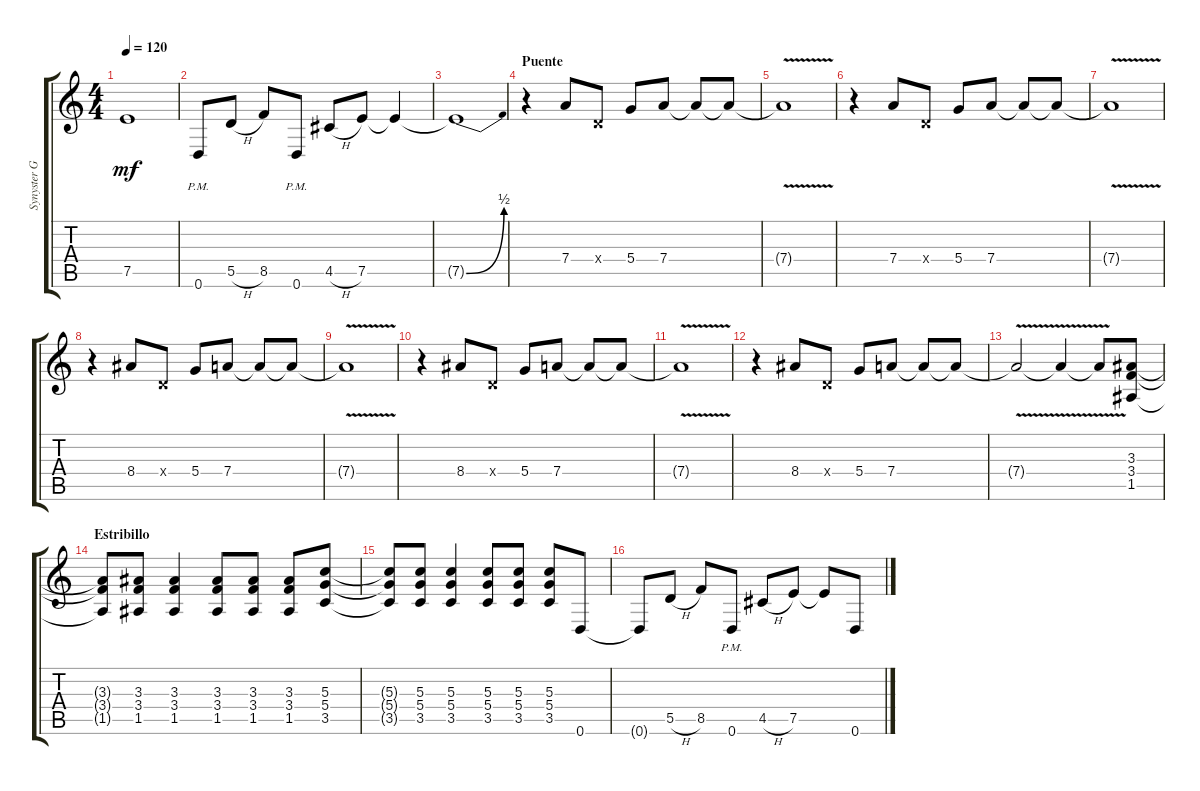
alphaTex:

\track ("Synyster Gates" "Synyster G") {instrument distortionguitar}
\staff {score tabs}
\tuning (E4 B3 G3 D3 A2 D2) {hide}
\ts (4 4)
\tempo 120
\clef g2
\ks c
7.5{t}.1{dy mf} |
0.6{pm}.8 5.5{h}.8 8.5.8 0.6{pm}.8 4.5{h}.8 7.5.8 7.5{t}.4 |
7.5{be (bend 0 0 60 2) t}.1 |
\section ("" "Puente")
r.4 7.4.8 0.4{x}.8 5.4.8 7.4.8 7.4{t}.8 7.4{t}.8 |
7.4{v t}.1 |
r.4 7.4.8 0.4{x}.8 5.4.8 7.4.8 7.4{t}.8 7.4{t}.8 |
7.4{v t}.1 |
r.4 8.4.8 0.4{x}.8 5.4.8 7.4.8 7.4{t}.8 7.4{t}.8 |
7.4{v t}.1 |
r.4 8.4.8 0.4{x}.8 5.4.8 7.4.8 7.4{t}.8 7.4{t}.8 |
7.4{v t}.1 |
r.4 8.4.8 0.4{x}.8 5.4.8 7.4.8 7.4{t}.8 7.4{t}.8 |
7.4{v t}.2 7.4{v t}.4 7.4{v t}.8 (3.3 3.4 1.5).8 |
\section ("" "Estribillo")
(3.3{t} 3.4{t} 1.5{t}).8 (3.3 3.4 1.5).8 (3.3 3.4 1.5).4 (3.3 3.4 1.5).8 (3.3 3.4 1.5).8 (3.3 3.4 1.5).8 (5.3 5.4 3.5).8 |
(5.3{t} 5.4{t} 3.5{t}).8 (5.3 5.4 3.5).8 (5.3 5.4 3.5).4 (5.3 5.4 3.5).8 (5.3 5.4 3.5).8 (5.3 5.4 3.5).8 0.6.8 |
0.6{t}.8 5.5{h}.8 8.5.8 0.6{pm}.8 4.5{h}.8 7.5.8 7.5{t}.8 0.6.8
